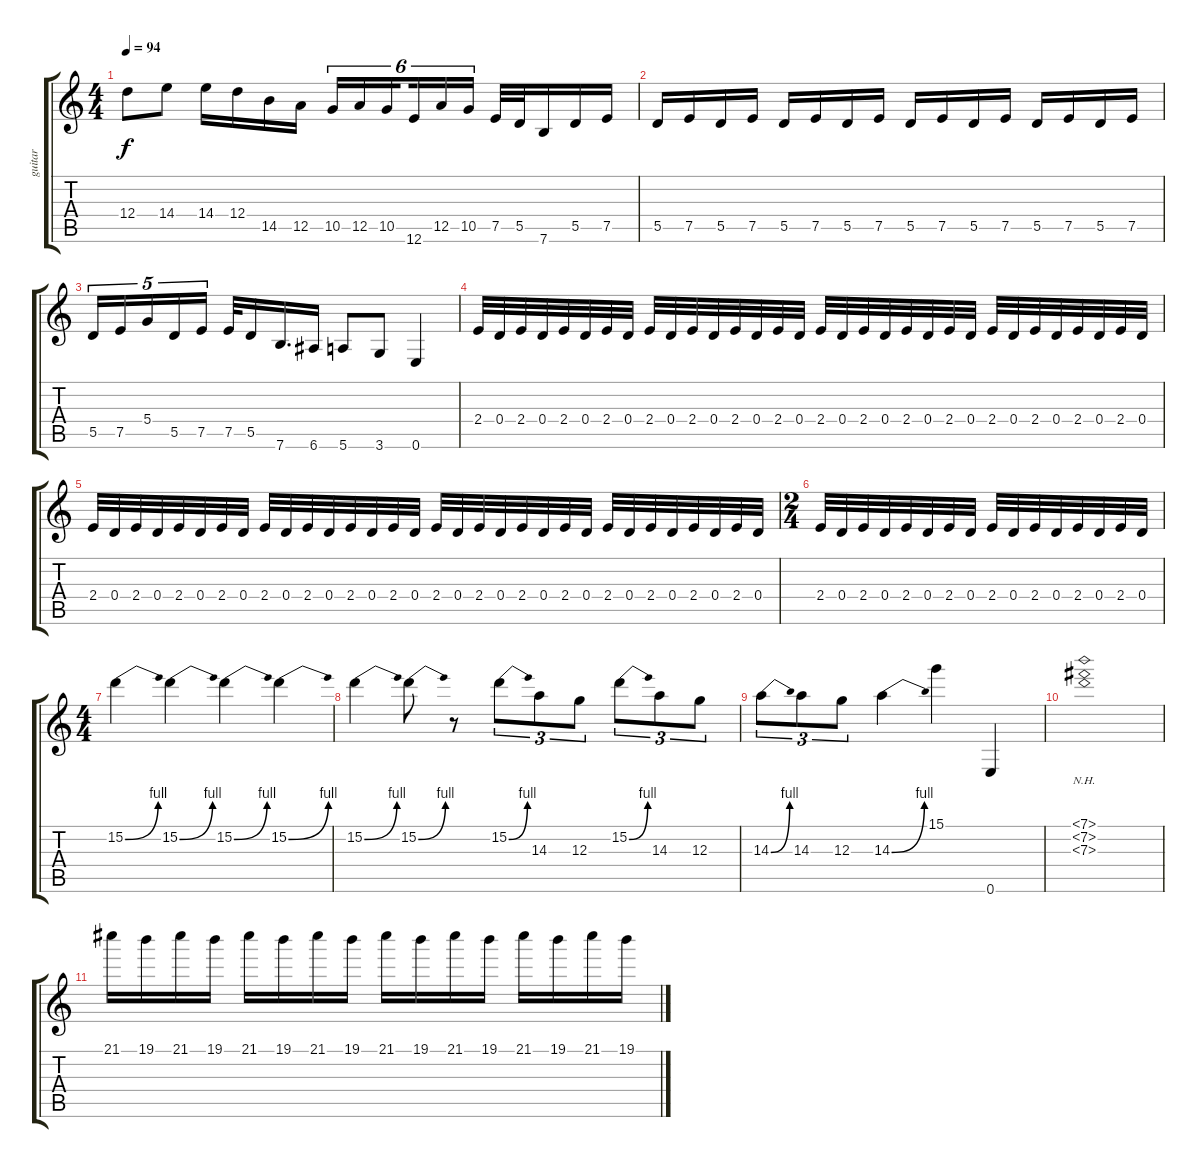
\track ("guitar" "guitar") {instrument distortionguitar}
\staff {score tabs}
\tuning (E4 B3 G3 D3 A2 E2) {hide}
\ts (4 4)
\tempo 94
\clef g2
\ks c
12.4.8{dy f} 14.4.8 14.4.16 12.4.16 14.5.16 12.5.16 10.5.16{tu (6 4)} 12.5.16{tu (6 4)} 10.5.16{tu (6 4) beam splitsecondary} 12.6.16{tu (6 4)} 12.5.16{tu (6 4)} 10.5.16{tu (6 4)} 7.5.32 5.5.32 7.6.16 5.5.16 7.5.16 |
5.5.16 7.5.16 5.5.16 7.5.16 5.5.16 7.5.16 5.5.16 7.5.16 5.5.16 7.5.16 5.5.16 7.5.16 5.5.16 7.5.16 5.5.16 7.5.16 |
5.5.16{tu (5 4)} 7.5.16{tu (5 4)} 5.4.16{tu (5 4)} 5.5.16{tu (5 4)} 7.5.16{tu (5 4)} 7.5.32 5.5.16 7.6.16{d} 6.6.16 5.6.8 3.6.8 0.6.4 |
2.4.32 0.4.32 2.4.32 0.4.32 2.4.32 0.4.32 2.4.32 0.4.32 2.4.32 0.4.32 2.4.32 0.4.32 2.4.32 0.4.32 2.4.32 0.4.32 2.4.32 0.4.32 2.4.32 0.4.32 2.4.32 0.4.32 2.4.32 0.4.32 2.4.32 0.4.32 2.4.32 0.4.32 2.4.32 0.4.32 2.4.32 0.4.32 |
2.4.32 0.4.32 2.4.32 0.4.32 2.4.32 0.4.32 2.4.32 0.4.32 2.4.32 0.4.32 2.4.32 0.4.32 2.4.32 0.4.32 2.4.32 0.4.32 2.4.32 0.4.32 2.4.32 0.4.32 2.4.32 0.4.32 2.4.32 0.4.32 2.4.32 0.4.32 2.4.32 0.4.32 2.4.32 0.4.32 2.4.32 0.4.32 |
\ts (2 4)
2.4.32 0.4.32 2.4.32 0.4.32 2.4.32 0.4.32 2.4.32 0.4.32 2.4.32 0.4.32 2.4.32 0.4.32 2.4.32 0.4.32 2.4.32 0.4.32 |
\ts (4 4)
15.2{be (bend 0 0 60 4)}.4 15.2{be (bend 0 0 60 4)}.4 15.2{be (bend 0 0 60 4)}.4 15.2{be (bend 0 0 60 4)}.4 |
15.2{be (bend 0 0 60 4)}.4 15.2{be (bend 0 0 60 4)}.8 r.8 15.2{be (bend 0 0 60 4)}.8{tu (3 2)} 14.3.8{tu (3 2)} 12.3.8{tu (3 2)} 15.2{be (bend 0 0 60 4)}.8{tu (3 2)} 14.3.8{tu (3 2)} 12.3.8{tu (3 2)} |
14.3{be (bend 0 0 60 4)}.8{tu (3 2)} 14.3.8{tu (3 2)} 12.3.8{tu (3 2)} 14.3{be (bend 0 0 60 4)}.4 15.1.4 0.6.4 |
(7.1{nh} 7.2{nh} 7.3{nh}).1 |
21.1.16 19.1.16 21.1.16 19.1.16 21.1.16 19.1.16 21.1.16 19.1.16 21.1.16 19.1.16 21.1.16 19.1.16 21.1.16 19.1.16 21.1.16 19.1.16
